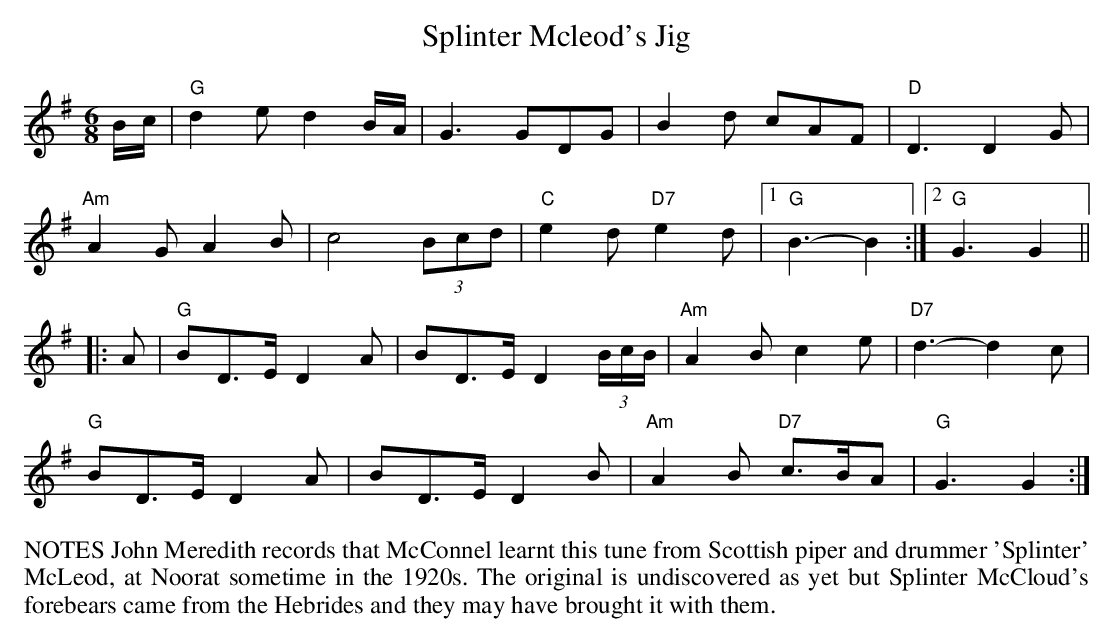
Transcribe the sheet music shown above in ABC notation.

X:1
T:Splinter Mcleod's Jig
M:6/8
L:1/8
K:G
B/c/|"G"d2e d2B/A/|G3 GDG|B2d cAF|"D"D3 D2G|
"Am"A2G A2B|c4(3Bcd|"C"e2d "D7"e2d|1"G"B3-B2:|2"G"G3G2||
|:A|"G"BD>E D2A|BD>E D2(3B/c/B/|"Am"A2B c2e|"D7"d3- d2c|
"G"BD>E D2A|BD>E D2B|"Am"A2B "D7"c>BA|"G"G3G2:|
%%begintext align
NOTES
John Meredith records that McConnel learnt this tune from Scottish
piper and drummer 'Splinter' McLeod, at Noorat sometime in the
1920s.  The original is undiscovered as yet but Splinter McCloud's
forebears came from the Hebrides and they may have brought it with
them.
